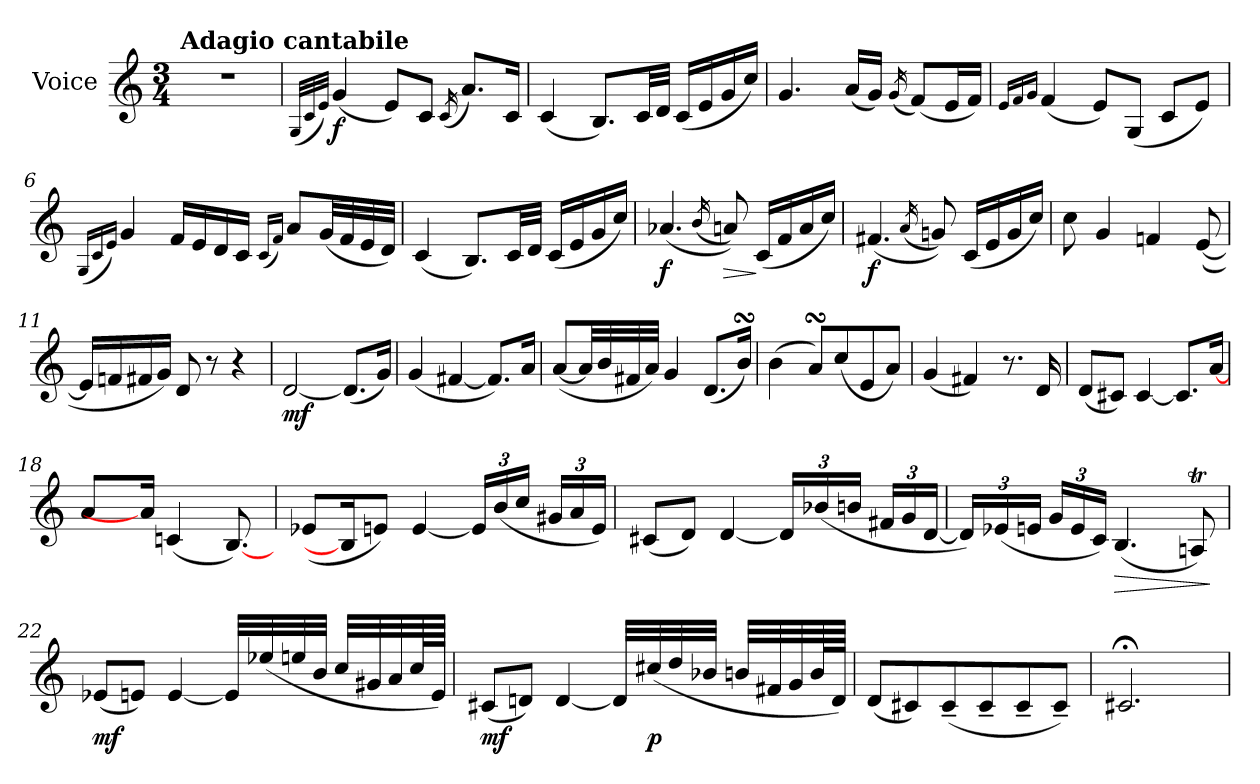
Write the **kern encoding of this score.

**kern	**dynam
*part1	*part1
*staff1	*staff1
*I"Voice	*
*clefG2	*
*k[]	*
*C:	*
*M3/4	*
=1	=1
!LO:TX:a:B:t=Adagio cantabile	!
2.r	.
=2	=2
(<32qG/LLL	.
32qc/	.
32qe/JJJ)	.
!	!LO:DY:b
(<4g/	f
8e/L)	.
8c/J	.
(<16qc/	.
8.a/L)	.
16c/Jk	.
=3	=3
(<4c/	.
8.B/L)	.
32c/LL	.
32d/JJJ	.
(<16c/LL	.
16e/	.
16g/	.
16cc/JJ)	.
=4	=4
4.g/	.
(<16a/LL	.
16g/JJ)	.
(<16qg/	.
(<8f/L)	.
16e/L	.
16f/JJ)	.
=5	=5
16qe/LL	.
16qf/	.
16qg/JJ	.
(<4f/	.
8e/L)	.
(<8G/J	.
8c/L	.
8e/J)	.
!!LO:LB:g=z
=6	=6
(<16qG/LL	.
16qc/	.
16qe/JJ)	.
4g/	.
16f/LL	.
16e/	.
16d/	.
16c/JJ	.
(<16qc/LL	.
16qf/JJ)	.
8a/L	.
(<32g/LL	.
32f/	.
32e/	.
32d/JJJ)	.
=7	=7
(<4c/	.
8.B/L)	.
32c/LL	.
32d/JJJ	.
(<16c/LL	.
16e/	.
16g/	.
16cc/JJ)	.
=8	=8
!	!LO:DY:b
(<4.a-Xi/	f
(<16qb/	.
!	!LO:HP:b
8a/))	>
(<16c/LL	]
16f/	.
16a/	.
16cc/JJ)	.
!!LO:LB:g=z
=9	=9
!	!LO:DY:b
(<4.f#X/	f
(<16qa/	.
8gn/))	.
(<16c/LL	.
16e/	.
16g/	.
16cc/JJ)	.
=10	=10
8cc\	.
4g/	.
4fn/	.
(<[8e/	.
=11	=11
16e/LL]	.
16fn/	.
16f#X/	.
16g/JJ)	.
8d/	.
8r	.
4r	.
=12	=12
!	!LO:DY:b
[2d/	mf
(<8.d/L]	.
16g/Jk)	.
!!LO:LB:g=z
=13	=13
(<4g/	.
[4f#X/	.
8.f#/L])	.
16a/Jk	.
=14	=14
(<[8a/L	.
32a/LL]	.
32b/	.
32f#X/	.
32a/JJJ)	.
4g/	.
(<8.d/L	.
16bsSsS/Jk)	.
=15	=15
(>4b\	.
8asSSS/L)	.
(>8cc/	.
8e/	.
8a/J)	.
=16	=16
(<4g/	.
4f#X/)	.
8.r	.
16d/	.
=17	=17
(<8d/L	.
8c#X/J)	.
[4c#/	.
8.c#/L]	.
[16a/J	.
!!LO:LB:g=z
=18	=18
4a/	.
16a/J]	.
(<4cn/	.
[8.B/)	.
=19	=19
(<8e-Xi/L	.
16B/]	.
8e/J)	.
[4e/	.
24e/LL]	.
(<24b/	.
24cc/JJ	.
24g#X/LL	.
24a/	.
24e/JJ)	.
=20	=20
(<8c#X/L	.
8d/J)	.
[4d/	.
24d/LL]	.
(<24b-Xi/	.
24b/JJ	.
24f#X/LL	.
24g/	.
[24d/JJ	.
=21	=21
24d/LL])	.
(<24e-Xi/	.
24e/JJ	.
24g/LL	.
24e/	.
24c/JJ)	.
!	!LO:HP:b
(<4.B/	>
8AnT/)	.
.	]
!!LO:LB:g=z
=22	=22
!	!LO:DY:b
(<8e-Xi/L	mf
8e/J)	.
[4e/	.
32e/LLL]	.
(<32ee-Xi/	.
32ee/	.
32b/JJJ	.
32cc/LLL	.
32g#X/	.
32a/	.
64cc/L	.
64e/JJJJ)	.
=23	=23
!	!LO:DY:b
(<8c#X/L	mf
8dn/J)	.
[4d/	.
32d/LLL]	.
!	!LO:DY:b
(<32cc#X/	p
32dd/	.
32b-Xi/JJJ	.
32b/LLL	.
32f#X/	.
32g/	.
64b/L	.
64d/JJJJ)	.
=24	=24
(<8d/L	.
8c#X/)	.
(<8c#~</	.
8c#~</	.
8c#~</	.
8c#~</J)	.
=25	=25
2.c#X;</	.
=	=
*-	*-
